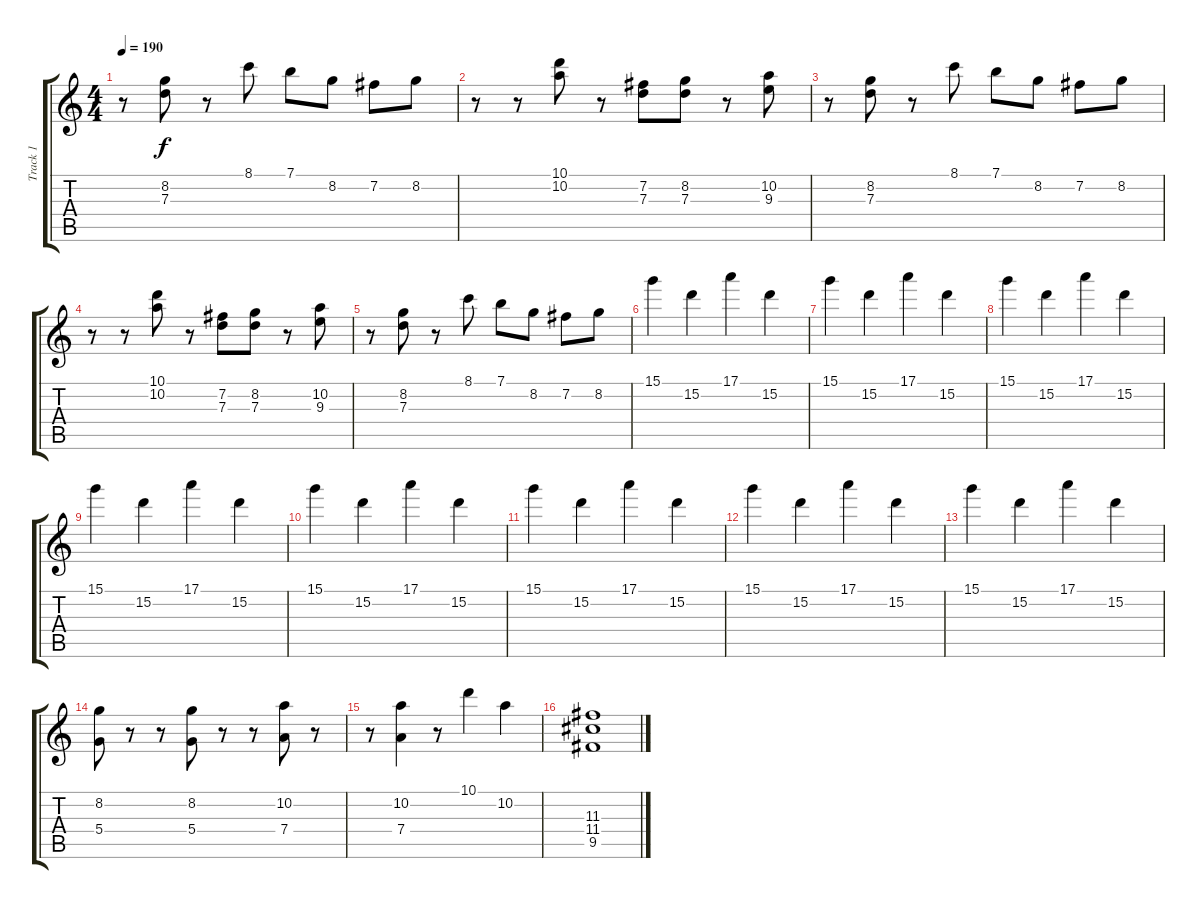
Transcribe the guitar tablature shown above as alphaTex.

\track ("Track 1" "Track 1") {instrument acousticguitarsteel}
\staff {score tabs}
\tuning (E4 B3 G3 D3 A2 E2) {hide}
\ts (4 4)
\tempo 190
\clef g2
\ks c
r.8{dy f} (8.2 7.3).8 r.8 8.1.8 7.1.8 8.2.8 7.2.8 8.2.8 |
r.8 r.8 (10.1 10.2).8 r.8 (7.2 7.3).8 (8.2 7.3).8 r.8 (10.2 9.3).8 |
r.8 (8.2 7.3).8 r.8 8.1.8 7.1.8 8.2.8 7.2.8 8.2.8 |
r.8 r.8 (10.1 10.2).8 r.8 (7.2 7.3).8 (8.2 7.3).8 r.8 (10.2 9.3).8 |
r.8 (8.2 7.3).8 r.8 8.1.8 7.1.8 8.2.8 7.2.8 8.2.8 |
15.1.4 15.2.4 17.1.4 15.2.4 |
15.1.4 15.2.4 17.1.4 15.2.4 |
15.1.4 15.2.4 17.1.4 15.2.4 |
15.1.4 15.2.4 17.1.4 15.2.4 |
15.1.4 15.2.4 17.1.4 15.2.4 |
15.1.4 15.2.4 17.1.4 15.2.4 |
15.1.4 15.2.4 17.1.4 15.2.4 |
15.1.4 15.2.4 17.1.4 15.2.4 |
(8.2 5.4).8 r.8 r.8 (8.2 5.4).8 r.8 r.8 (10.2 7.4).8 r.8 |
r.8 (10.2 7.4).4 r.8 10.1.4 10.2.4 |
(11.3 11.4 9.5).1
